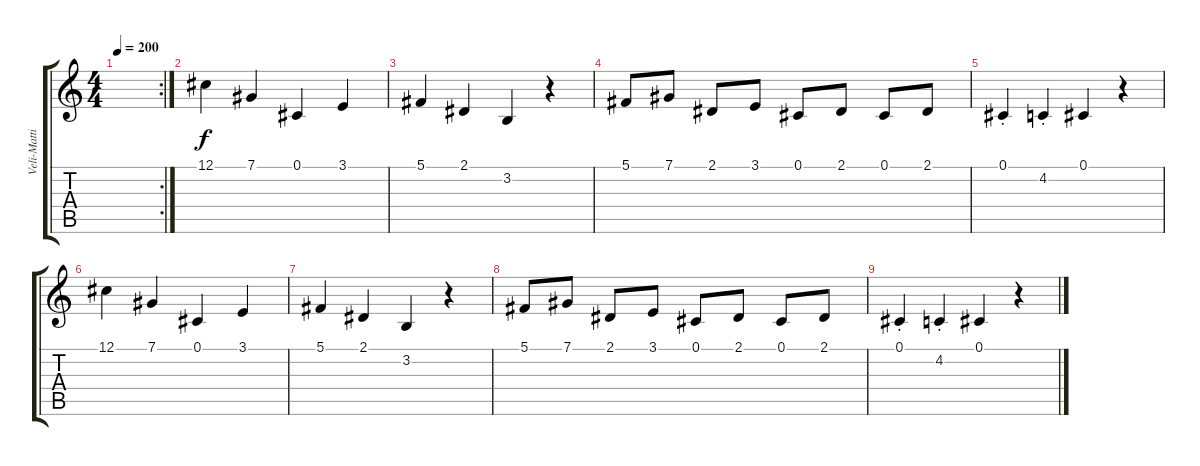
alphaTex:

\track ("Veli-Matti Kananen" "Veli-Matti") {instrument lead2sawtooth}
\staff {score tabs}
\tuning (Db4 Ab3 E3 B2 Gb2 Db2) {hide}
\rc 2
\ts (4 4)
\tempo 200
\clef g2
\ks c
|
12.1.4{instrument lead3calliope} 7.1.4 0.1.4 3.1.4 |
5.1.4 2.1.4 3.2.4 r.4 |
5.1.8 7.1.8 2.1.8 3.1.8 0.1.8 2.1.8 0.1.8 2.1.8 |
0.1{st}.4 4.2{st}.4 0.1.4 r.4 |
12.1.4 7.1.4 0.1.4 3.1.4 |
5.1.4 2.1.4 3.2.4 r.4 |
5.1.8 7.1.8 2.1.8 3.1.8 0.1.8 2.1.8 0.1.8 2.1.8 |
0.1{st}.4 4.2{st}.4 0.1.4 r.4
